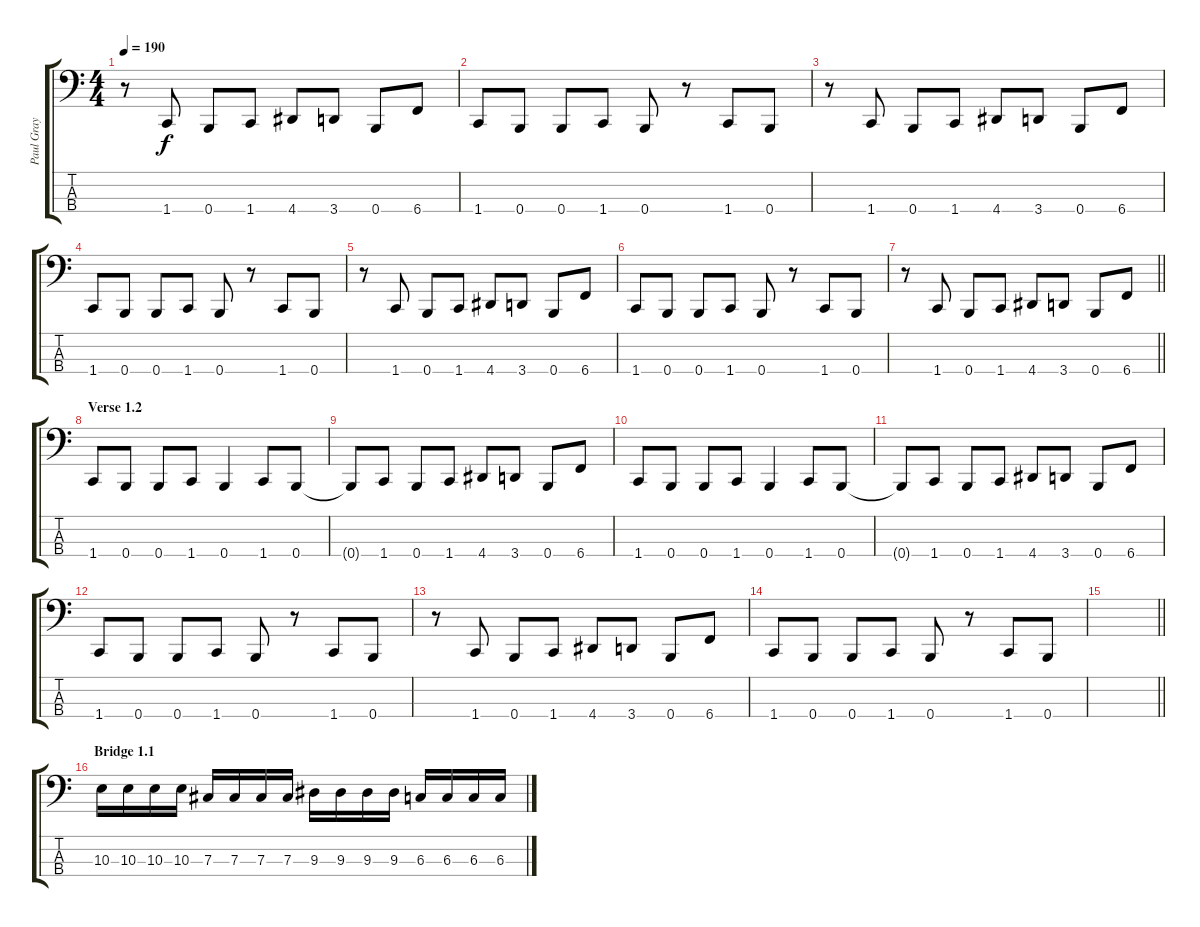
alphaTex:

\track ("Paul Gray" "Paul Gray") {instrument electricbasspick}
\staff {score tabs}
\tuning (E2 B1 Gb1 B0) {hide}
\ts (4 4)
\tempo 190
\clef f4
\ks c
r.8{dy f} 1.4.8 0.4.8 1.4.8 4.4.8 3.4.8 0.4.8 6.4.8 |
1.4.8 0.4.8 0.4.8 1.4.8 0.4.8 r.8 1.4.8 0.4.8 |
r.8 1.4.8 0.4.8 1.4.8 4.4.8 3.4.8 0.4.8 6.4.8 |
1.4.8 0.4.8 0.4.8 1.4.8 0.4.8 r.8 1.4.8 0.4.8 |
r.8 1.4.8 0.4.8 1.4.8 4.4.8 3.4.8 0.4.8 6.4.8 |
1.4.8 0.4.8 0.4.8 1.4.8 0.4.8 r.8 1.4.8 0.4.8 |
\barLineRight lightlight
r.8 1.4.8 0.4.8 1.4.8 4.4.8 3.4.8 0.4.8 6.4.8 |
\section ("" "Verse 1.2")
1.4.8 0.4.8 0.4.8 1.4.8 0.4.4 1.4.8 0.4.8 |
0.4{t}.8 1.4.8 0.4.8 1.4.8 4.4.8 3.4.8 0.4.8 6.4.8 |
1.4.8 0.4.8 0.4.8 1.4.8 0.4.4 1.4.8 0.4.8 |
0.4{t}.8 1.4.8 0.4.8 1.4.8 4.4.8 3.4.8 0.4.8 6.4.8 |
1.4.8 0.4.8 0.4.8 1.4.8 0.4.8 r.8 1.4.8 0.4.8 |
r.8 1.4.8 0.4.8 1.4.8 4.4.8 3.4.8 0.4.8 6.4.8 |
1.4.8 0.4.8 0.4.8 1.4.8 0.4.8 r.8 1.4.8 0.4.8 |
\barLineRight lightlight
|
\section ("" "Bridge 1.1")
10.3.16 10.3.16 10.3.16 10.3.16 7.3.16 7.3.16 7.3.16 7.3.16 9.3.16 9.3.16 9.3.16 9.3.16 6.3.16 6.3.16 6.3.16 6.3.16
